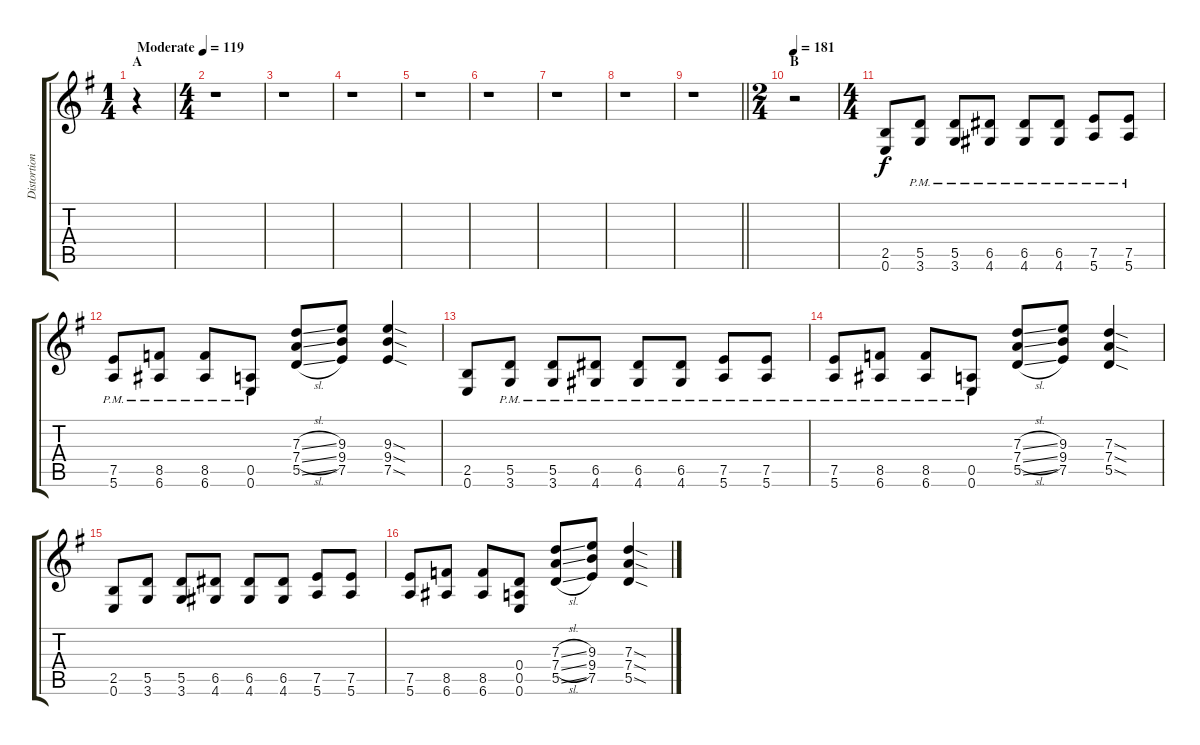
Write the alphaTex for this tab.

\track ("Distortion" "Distortion") {instrument distortionguitar}
\staff {score tabs}
\tuning (E4 B3 G3 D3 A2 E2) {hide}
\ts (1 4)
\section ("" "A")
\tempo (119 "Moderate")
\clef g2
\ks g
r.4{dy f instrument distortionguitar} |
\ts (4 4)
r.1 |
r.1 |
r.1 |
r.1 |
r.1 |
r.1 |
r.1 |
\barLineRight lightlight
r.1 |
\ts (2 4)
\section ("" "B")
\tempo 181
r.2 |
\ts (4 4)
(2.5 0.6).8 (5.5{pm} 3.6{pm}).8 (5.5{pm} 3.6{pm}).8 (6.5{pm} 4.6{pm}).8 (6.5{pm} 4.6{pm}).8 (6.5{pm} 4.6{pm}).8 (7.5{pm} 5.6{pm}).8 (7.5{pm} 5.6{pm}).8 |
(7.5{pm} 5.6{pm}).8 (8.5{pm} 6.6{pm}).8 (8.5{pm} 6.6{pm}).8 (0.5{pm} 0.6{pm}).8 (7.3{sl} 7.4{sl} 5.5{sl}).8 (9.3 9.4 7.5).8 (9.3{sod} 9.4{sod} 7.5{sod}).4 |
(2.5 0.6).8 (5.5{pm} 3.6{pm}).8 (5.5{pm} 3.6{pm}).8 (6.5{pm} 4.6{pm}).8 (6.5{pm} 4.6{pm}).8 (6.5{pm} 4.6{pm}).8 (7.5{pm} 5.6{pm}).8 (7.5{pm} 5.6{pm}).8 |
(7.5{pm} 5.6{pm}).8 (8.5{pm} 6.6{pm}).8 (8.5{pm} 6.6{pm}).8 (0.5{pm} 0.6{pm}).8 (7.3{sl} 7.4{sl} 5.5{sl}).8 (9.3 9.4 7.5).8 (7.3{sod} 7.4{sod} 5.5{sod}).4 |
(2.5 0.6).8 (5.5 3.6).8 (5.5 3.6).8 (6.5 4.6).8 (6.5 4.6).8 (6.5 4.6).8 (7.5 5.6).8 (7.5 5.6).8 |
(7.5 5.6).8 (8.5 6.6).8 (8.5 6.6).8 (0.4 0.5 0.6).8 (7.3{sl} 7.4{sl} 5.5{sl}).8 (9.3 9.4 7.5).8 (7.3{sod} 7.4{sod} 5.5{sod}).4
